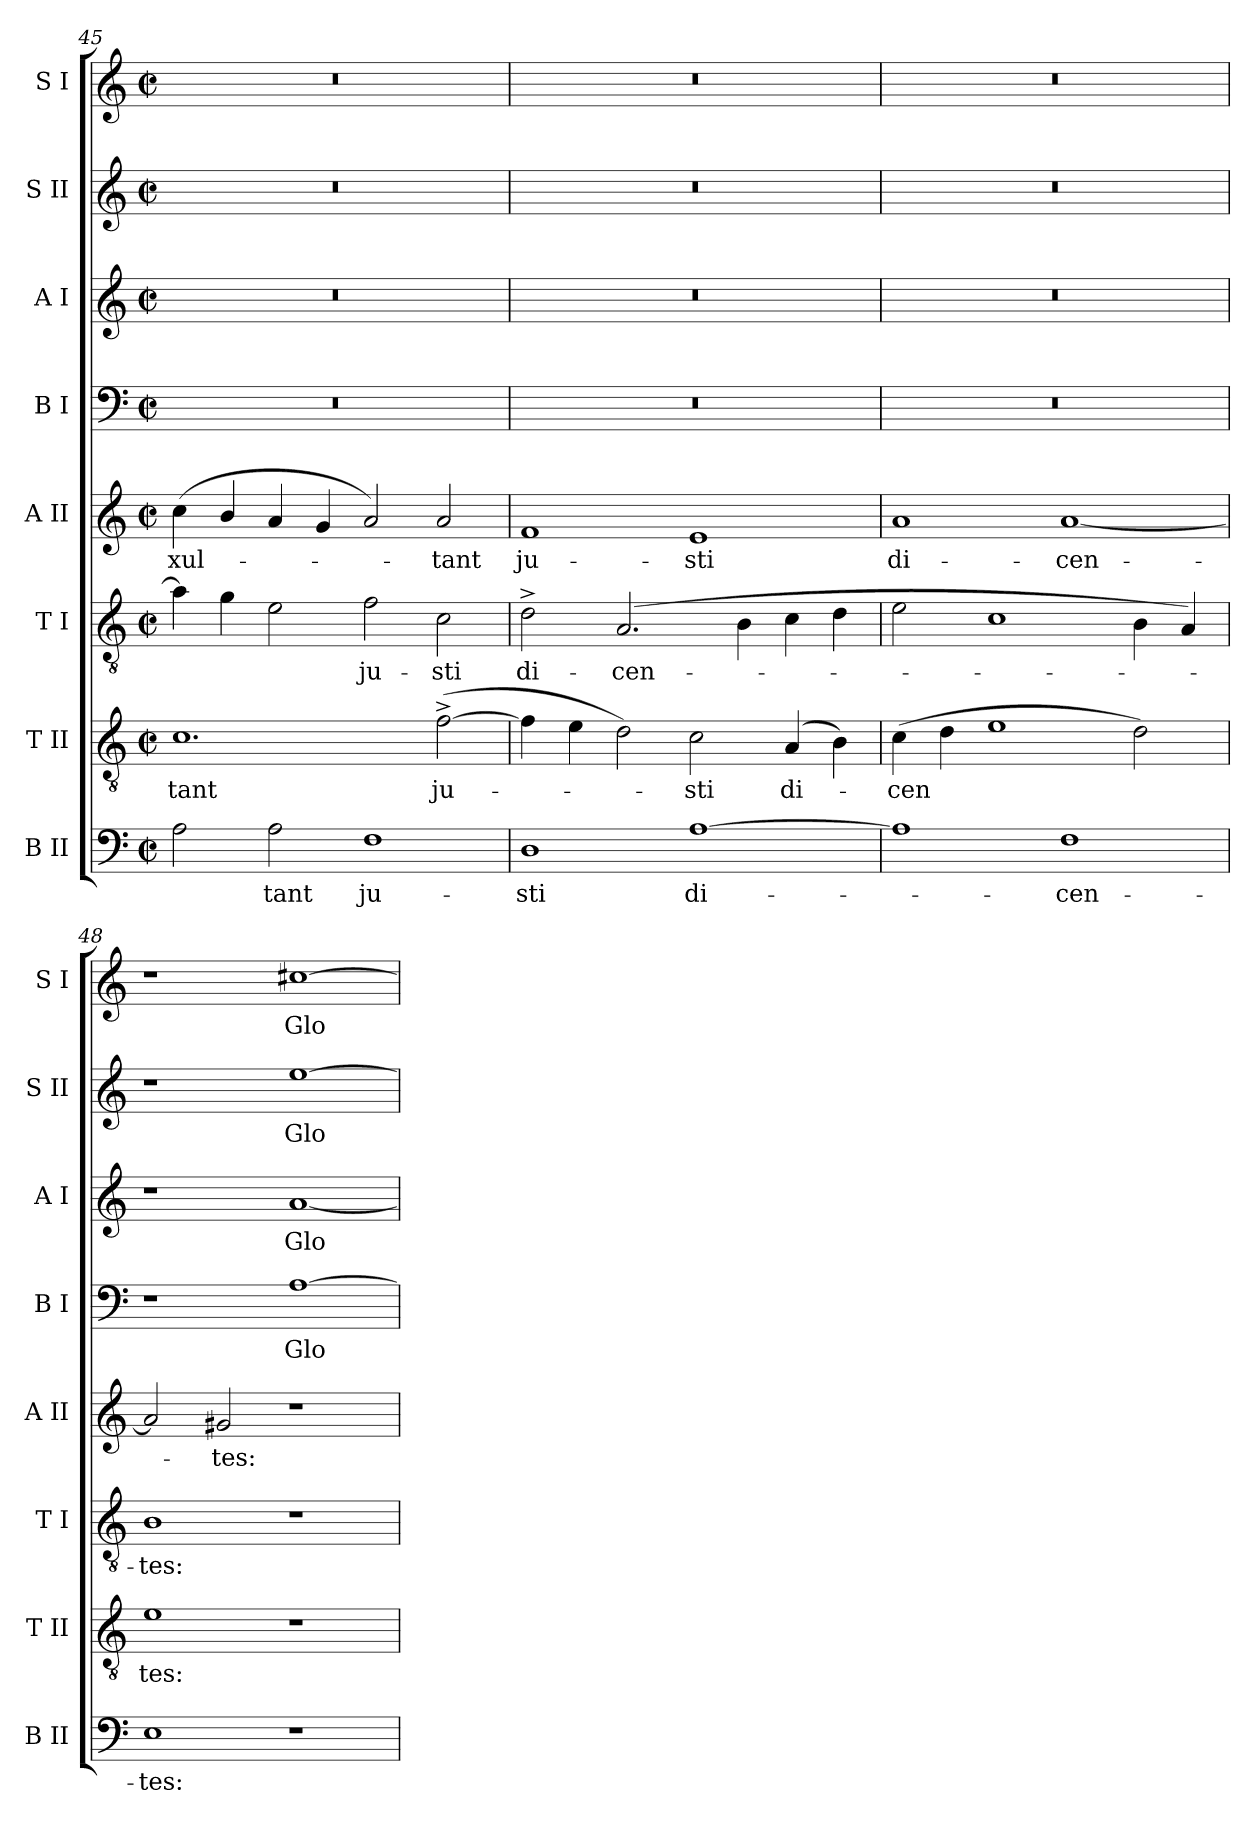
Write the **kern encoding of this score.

**kern	**text	**kern	**text	**kern	**text	**kern	**text	**kern	**text	**kern	**text	**kern	**text	**kern	**text
*part8	*part8	*part7	*part7	*part6	*part6	*part5	*part5	*part4	*part4	*part3	*part3	*part2	*part2	*part1	*part1
*staff8	*staff8	*staff7	*staff7	*staff6	*staff6	*staff5	*staff5	*staff4	*staff4	*staff3	*staff3	*staff2	*staff2	*staff1	*staff1
*I"B II	*	*I"T II	*	*I"T I	*	*I"A II	*	*I"B I	*	*I"A I	*	*I"S II	*	*I"S I	*
*I'B II	*	*I'T II	*	*I'T I	*	*I'A II	*	*I'B I	*	*I'A I	*	*I'S II	*	*I'S I	*
*clefF4	*	*clefGv2	*	*clefGv2	*	*clefG2	*	*clefF4	*	*clefG2	*	*clefG2	*	*clefG2	*
*k[]	*	*k[]	*	*k[]	*	*k[]	*	*k[]	*	*k[]	*	*k[]	*	*k[]	*
*C:	*	*C:	*	*C:	*	*C:	*	*C:	*	*C:	*	*C:	*	*C:	*
*M4/2	*	*M4/2	*	*M4/2	*	*M4/2	*	*M4/2	*	*M4/2	*	*M4/2	*	*M4/2	*
*met(c|)	*	*met(c|)	*	*met(c|)	*	*met(c|)	*	*met(c|)	*	*met(c|)	*	*met(c|)	*	*met(c|)	*
=45	=45	=45	=45	=45	=45	=45	=45	=45	=45	=45	=45	=45	=45	=45	=45
!	!	!	!LO:LY:b	!	!	!	!LO:LY:b	!	!	!	!	!	!	!	!
2A	.	1.c	tant	4a]	.	(<4cc	-xul-	0r	.	0r	.	0r	.	0r	.
.	.	.	.	4g	.	4b/	.	.	.	.	.	.	.	.	.
!	!LO:LY:b	!	!	!	!	!	!	!	!	!	!	!	!	!	!
2A	tant	.	.	2e	.	4a	.	.	.	.	.	.	.	.	.
.	.	.	.	.	.	4g	.	.	.	.	.	.	.	.	.
!	!LO:LY:b	!	!	!	!LO:LY:b	!	!	!	!	!	!	!	!	!	!
1F	ju-	.	.	2f	ju-	2a)	.	.	.	.	.	.	.	.	.
!	!	!	!LO:LY:b	!	!LO:LY:b	!	!LO:LY:b	!	!	!	!	!	!	!	!
.	.	(>[2f^	ju-	2c	-sti	2a	tant	.	.	.	.	.	.	.	.
=46	=46	=46	=46	=46	=46	=46	=46	=46	=46	=46	=46	=46	=46	=46	=46
!	!LO:LY:b	!	!	!	!LO:LY:b	!	!LO:LY:b	!	!	!	!	!	!	!	!
1D	-sti	4f]	.	2d^	di-	1f	ju-	0r	.	0r	.	0r	.	0r	.
.	.	4e	.	.	.	.	.	.	.	.	.	.	.	.	.
!	!	!	!	!	!LO:LY:b	!	!	!	!	!	!	!	!	!	!
.	.	2d)	.	(>2.A	-cen-	.	.	.	.	.	.	.	.	.	.
!	!LO:LY:b	!	!LO:LY:b	!	!	!	!LO:LY:b	!	!	!	!	!	!	!	!
[1A	di-	2c	sti	.	.	1e	-sti	.	.	.	.	.	.	.	.
.	.	.	.	4B	.	.	.	.	.	.	.	.	.	.	.
!	!	!	!LO:LY:b	!	!	!	!	!	!	!	!	!	!	!	!
.	.	(<4A	di-	4c	.	.	.	.	.	.	.	.	.	.	.
.	.	4B)	.	4d	.	.	.	.	.	.	.	.	.	.	.
=47	=47	=47	=47	=47	=47	=47	=47	=47	=47	=47	=47	=47	=47	=47	=47
!	!	!	!LO:LY:b	!	!	!	!LO:LY:b	!	!	!	!	!	!	!	!
1A]	.	(>4c	cen­	2e	.	1a	di-	0r	.	0r	.	0r	.	0r	.
.	.	4d	.	.	.	.	.	.	.	.	.	.	.	.	.
.	.	1e	.	1c	.	.	.	.	.	.	.	.	.	.	.
!	!LO:LY:b	!	!	!	!	!	!LO:LY:b	!	!	!	!	!	!	!	!
1F	cen-	.	.	.	.	[1a	-cen-	.	.	.	.	.	.	.	.
.	.	2d)	.	4B	.	.	.	.	.	.	.	.	.	.	.
.	.	.	.	4A)	.	.	.	.	.	.	.	.	.	.	.
=48	=48	=48	=48	=48	=48	=48	=48	=48	=48	=48	=48	=48	=48	=48	=48
!	!LO:LY:b	!	!LO:LY:b	!	!LO:LY:b	!	!	!	!	!	!	!	!	!	!
1E	-tes:	1e	tes:	1B	tes:	2a]	.	1r	.	1r	.	1r	.	1r	.
!	!	!	!	!	!	!	!LO:LY:b	!	!	!	!	!	!	!	!
.	.	.	.	.	.	2g#X	tes:	.	.	.	.	.	.	.	.
!	!	!	!	!	!	!	!	!	!LO:LY:b	!	!LO:LY:b	!	!LO:LY:b	!	!LO:LY:b
1r	.	1r	.	1r	.	1r	.	[1A	Glo-	[1a	Glo-	[1ee	Glo-	[1cc#X	Glo-
=	=	=	=	=	=	=	=	=	=	=	=	=	=	=	=
*-	*-	*-	*-	*-	*-	*-	*-	*-	*-	*-	*-	*-	*-	*-	*-
